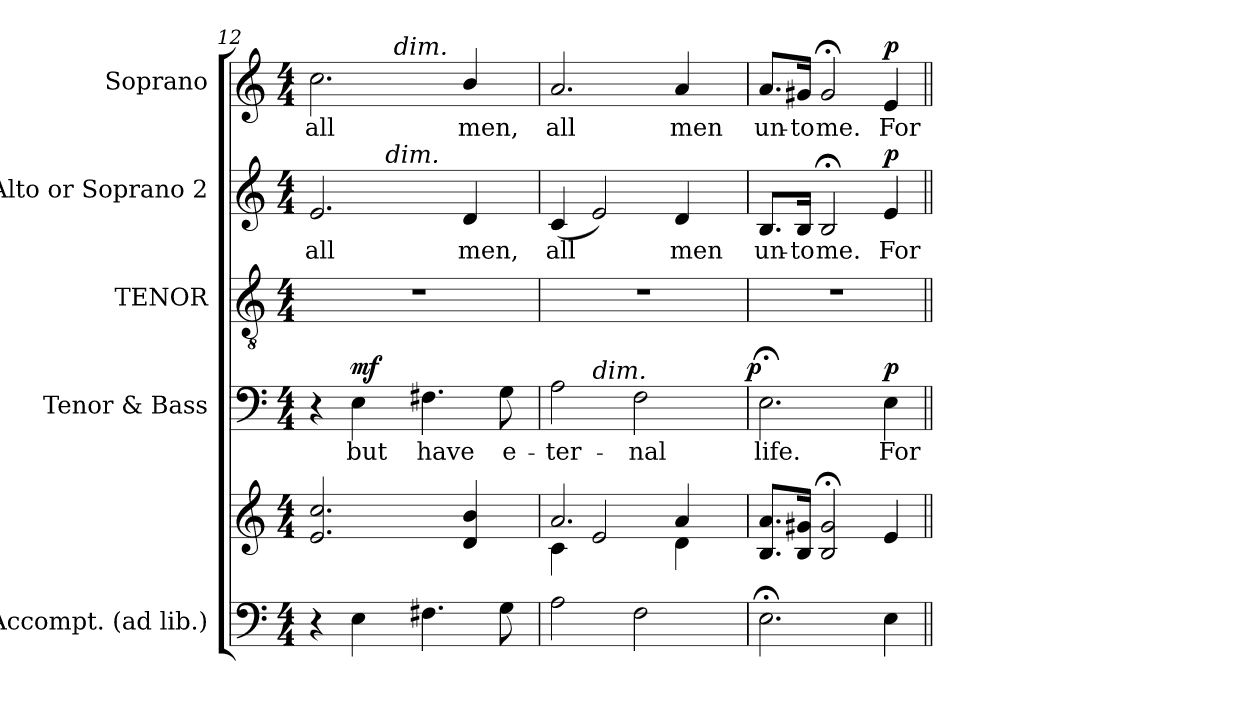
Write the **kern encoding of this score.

**kern	**kern	**kern	**text	**dynam	**kern	**kern	**text	**dynam	**kern	**text	**dynam
*part5	*part5	*part4	*part4	*part4	*part3	*part2	*part2	*part2	*part1	*part1	*part1
*staff6	*staff5	*staff4	*staff4	*staff4	*staff3	*staff2	*staff2	*staff2	*staff1	*staff1	*staff1
*I"Accompt. (ad lib.)	*	*I"Tenor & Bass	*	*	*I"TENOR	*I"Alto or Soprano 2	*	*	*I"Soprano	*	*
*clefF4	*clefG2	*clefF4	*	*	*clefGv2	*clefG2	*	*	*clefG2	*	*
*	*	*	*	*	*ITrd7c12	*	*	*	*	*	*
*k[]	*k[]	*k[]	*	*	*k[]	*k[]	*	*	*k[]	*	*
*C:	*C:	*C:	*	*	*C:	*C:	*	*	*C:	*	*
*M4/4	*M4/4	*M4/4	*	*	*M4/4	*M4/4	*	*	*M4/4	*	*
=12	=12	=12	=12	=12	=12	=12	=12	=12	=12	=12	=12
!	!	!	!	!	!	!	!LO:LY:b:color=#000000	!	!	!	!
!	!	!	!	!	!	!	!	!	!	!LO:LY:b:color=#000000	!
*	*	*	*	*	*	*^	*	*	*^	*	*
4r	2.ei/ 2.cci	4r	.	.	1r	2.ei/	4ryy	all	.	2.cci\	4ryy	all	.
!	!	!	!LO:LY:b:color=#000000	!	!	!	!	!	!	!	!	!	!
4Ei\	.	4Ei\	but	mf	.	.	16ryy	.	.	.	16...ryy	.	.
.	.	.	.	.	.	.	32ryy	.	.	.	.	.	.
.	.	.	.	.	.	.	256ryy	.	.	.	.	.	.
.	.	.	.	.	.	.	1024ryy	.	.	.	.	.	.
!	!	!	!	!	!	!	!LO:TX:a:i:t=dim.	!	!	!	!	!	!
.	.	.	.	.	.	.	2ryy	.	.	.	.	.	.
!	!	!	!	!	!	!	!	!	!	!	!LO:TX:a:i:t=dim.	!	!
.	.	.	.	.	.	.	.	.	.	.	2ryy	.	.
!	!	!	!LO:LY:b:color=#000000	!	!	!	!	!	!	!	!	!	!
4.F#Xi\	.	4.F#Xi\	have	.	.	.	.	.	.	.	.	.	.
!	!	!	!	!	!	!	!	!LO:LY:b:color=#000000	!	!	!	!	!
!	!	!	!	!	!	!	!	!	!	!	!	!LO:LY:b:color=#000000	!
.	4di/ 4bi	.	.	.	.	4di/	.	men,	.	4bi/	.	men,	.
.	.	.	.	.	.	.	8ryy	.	.	.	.	.	.
.	.	.	.	.	.	.	.	.	.	.	8ryy	.	.
!	!	!	!LO:LY:b:color=#000000	!	!	!	!	!	!	!	!	!	!
8Gi\	.	8Gi\	e-	.	.	.	.	.	.	.	.	.	.
.	.	.	.	.	.	.	64ryy	.	.	.	.	.	.
.	.	.	.	.	.	.	128ryy	.	.	.	.	.	.
.	.	.	.	.	.	.	.	.	.	.	128ryy	.	.
.	.	.	.	.	.	.	512.ryy	.	.	.	.	.	.
*	*	*	*	*	*	*v	*v	*	*	*	*	*	*
*	*	*	*	*	*	*	*	*	*v	*v	*	*
=13	=13	=13	=13	=13	=13	=13	=13	=13	=13	=13	=13
*	*^	*	*	*	*	*	*	*	*	*	*
*	*	*	*	*	*	*	*^	*	*	*^	*	*
!	!	!	!	!LO:LY:b:color=#000000	!	!	!	!	!	!	!	!	!	!
*	*	*	*	*	*	*	*v	*v	*	*	*	*	*	*
*	*	*	*	*	*	*	*	*	*	*v	*v	*	*
*	*	*	*	*	*	*	*^	*	*	*^	*	*
!	!	!	!	!	!	!	!	!	!LO:LY:b:color=#000000	!	!	!	!	!
*	*	*	*	*	*	*	*v	*v	*	*	*	*	*	*
*	*	*	*	*	*	*	*	*	*	*v	*v	*	*
*	*	*	*	*	*	*	*^	*	*	*^	*	*
!	!	!	!	!	!	!	!	!	!	!	!	!	!LO:LY:b:color=#000000	!
*	*	*	*^	*	*	*	*	*	*	*	*	*	*	*
*	*	*	*	*	*	*	*	*v	*v	*	*	*	*	*	*
*	*	*	*	*^	*	*	*	*	*	*	*v	*v	*	*
2Ai\	2.ai/	4ci\	2Ai\	2ryy	4ryy	-ter-	.	1r	(4ci/	all	.	2.ai/	all	.
!	!	!	!	!	!LO:TX:a:i:t=dim.	!	!	!	!	!	!	!	!	!
.	.	2ei/	.	.	2.ryy	.	.	.	2ei/)	.	.	.	.	.
!	!	!	!	!	!	!LO:LY:b:color=#000000	!	!	!	!	!	!	!	!
2Fi\	.	.	2Fi\	4ryy	.	-nal	.	.	.	.	.	.	.	.
!	!	!	!	!	!	!	!	!	!	!LO:LY:b:color=#000000	!	!	!	!
!	!	!	!	!	!	!	!	!	!	!	!	!	!LO:LY:b:color=#000000	!
.	4ai/	4di\	.	8ryy	.	.	.	.	4di/	men	.	4ai/	men	.
.	.	.	.	16ryy	.	.	.	.	.	.	.	.	.	.
.	.	.	.	32ryy	.	.	.	.	.	.	.	.	.	.
.	.	.	.	64ryy	.	.	.	.	.	.	.	.	.	.
.	.	.	.	128...ryy	.	.	.	.	.	.	.	.	.	.
.	.	.	.	1024ryy	.	.	p	.	.	.	.	.	.	.
*	*v	*v	*	*	*	*	*	*	*	*	*	*	*	*
*	*	*v	*v	*v	*	*	*	*	*	*	*	*	*
=14	=14	=14	=14	=14	=14	=14	=14	=14	=14	=14	=14
*	*^	*^	*	*	*	*	*	*	*	*	*
*	*	*	*	*^	*	*	*	*	*	*	*	*	*
!	!	!	!	!	!	!LO:LY:b:color=#000000	!	!	!	!	!	!	!	!
*	*v	*v	*	*	*	*	*	*	*	*	*	*	*	*
*	*	*v	*v	*v	*	*	*	*	*	*	*	*	*
*	*^	*^	*	*	*	*	*	*	*	*	*
*	*	*	*	*^	*	*	*	*	*	*	*	*	*
!	!	!	!	!	!	!	!	!	!	!LO:LY:b:color=#000000	!	!	!	!
*	*v	*v	*	*	*	*	*	*	*	*	*	*	*	*
*	*	*v	*v	*v	*	*	*	*	*	*	*	*	*
*	*^	*^	*	*	*	*	*	*	*	*	*
*	*	*	*	*^	*	*	*	*	*	*	*	*	*
!	!	!	!	!	!	!	!	!	!	!	!	!	!LO:LY:b:color=#000000	!
*	*v	*v	*	*	*	*	*	*	*	*	*	*	*	*
*	*	*v	*v	*v	*	*	*	*	*	*	*	*	*
2.E;i\	8.Bi/ 8.aiL	2.E;i\	life.	.	1r	8.Bi/L	un-	.	8.ai/L	un-	.
!	!	!	!	!	!	!	!LO:LY:b:color=#000000	!	!	!	!
!	!	!	!	!	!	!	!	!	!	!LO:LY:b:color=#000000	!
.	16Bi/ 16g#XiJk	.	.	.	.	16Bi/Jk	-to	.	16g#Xi/Jk	-to	.
!	!	!	!	!	!	!	!LO:LY:b:color=#000000	!	!	!	!
!	!	!	!	!	!	!	!	!	!	!LO:LY:b:color=#000000	!
.	2Bi/; 2g#i;	.	.	.	.	2B;i/	me.	.	2g#;i/	me.	.
!	!	!	!LO:LY:b:color=#000000	!	!	!	!	!	!	!	!
!	!	!	!	!	!	!	!LO:LY:b:color=#000000	!	!	!	!
!	!	!	!	!	!	!	!	!	!	!LO:LY:b:color=#000000	!
4Ei\	4ei/	4Ei\	For	p	.	4ei/	For	p	4ei/	For	p
=||	=||	=||	=||	=||	=||	=||	=||	=||	=||	=||	=||
*-	*-	*-	*-	*-	*-	*-	*-	*-	*-	*-	*-
